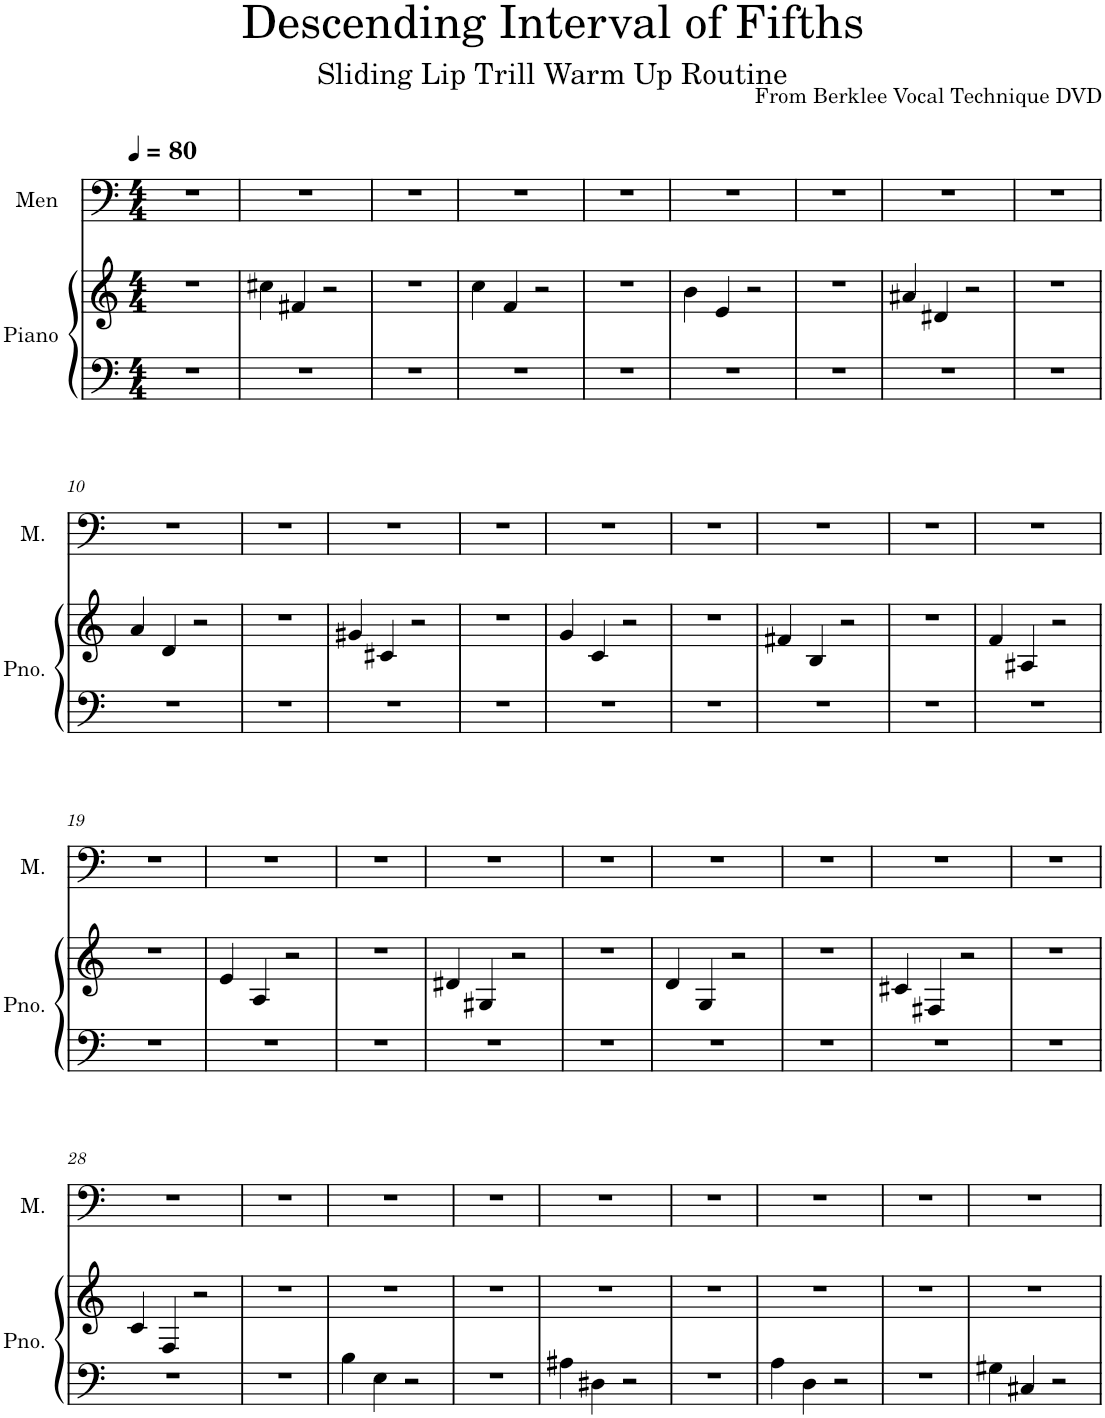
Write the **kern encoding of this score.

**kern	**kern	**kern
*part2	*part2	*part1
*staff3	*staff2	*staff1
*I"Piano	*	*I"Men
*I'Pno.	*	*I'M.
*clefF4	*clefG2	*clefF4
*k[]	*k[]	*k[]
*M4/4	*M4/4	*M4/4
*MM80	*MM80	*MM80
=1	=1	=1
1r	1r	1r
=2	=2	=2
1r	4cc#X\	1r
.	4f#X/	.
.	2r	.
=3	=3	=3
1r	1r	1r
=4	=4	=4
1r	4cc\	1r
.	4f/	.
.	2r	.
=5	=5	=5
1r	1r	1r
=6	=6	=6
1r	4b\	1r
.	4e/	.
.	2r	.
=7	=7	=7
1r	1r	1r
=8	=8	=8
1r	4a#X/	1r
.	4d#X/	.
.	2r	.
=9	=9	=9
1r	1r	1r
!!LO:LB:g=z
=10	=10	=10
1r	4a/	1r
.	4d/	.
.	2r	.
=11	=11	=11
1r	1r	1r
=12	=12	=12
1r	4g#X/	1r
.	4c#X/	.
.	2r	.
=13	=13	=13
1r	1r	1r
=14	=14	=14
1r	4g/	1r
.	4c/	.
.	2r	.
=15	=15	=15
1r	1r	1r
=16	=16	=16
1r	4f#X/	1r
.	4B/	.
.	2r	.
=17	=17	=17
1r	1r	1r
=18	=18	=18
1r	4f/	1r
.	4A#X/	.
.	2r	.
!!LO:LB:g=z
=19	=19	=19
1r	1r	1r
=20	=20	=20
1r	4e/	1r
.	4A/	.
.	2r	.
=21	=21	=21
1r	1r	1r
=22	=22	=22
1r	4d#X/	1r
.	4G#X/	.
.	2r	.
=23	=23	=23
1r	1r	1r
=24	=24	=24
1r	4d/	1r
.	4G/	.
.	2r	.
=25	=25	=25
1r	1r	1r
=26	=26	=26
1r	4c#X/	1r
.	4F#X/	.
.	2r	.
=27	=27	=27
1r	1r	1r
!!LO:LB:g=z
=28	=28	=28
1r	4c/	1r
.	4F/	.
.	2r	.
=29	=29	=29
1r	1r	1r
=30	=30	=30
4B\	1r	1r
4E\	.	.
2r	.	.
=31	=31	=31
1r	1r	1r
=32	=32	=32
4A#X\	1r	1r
4D#X\	.	.
2r	.	.
=33	=33	=33
1r	1r	1r
=34	=34	=34
4A\	1r	1r
4D\	.	.
2r	.	.
=35	=35	=35
1r	1r	1r
=36	=36	=36
4G#X\	1r	1r
4C#X/	.	.
2r	.	.
=	=	=
*-	*-	*-
